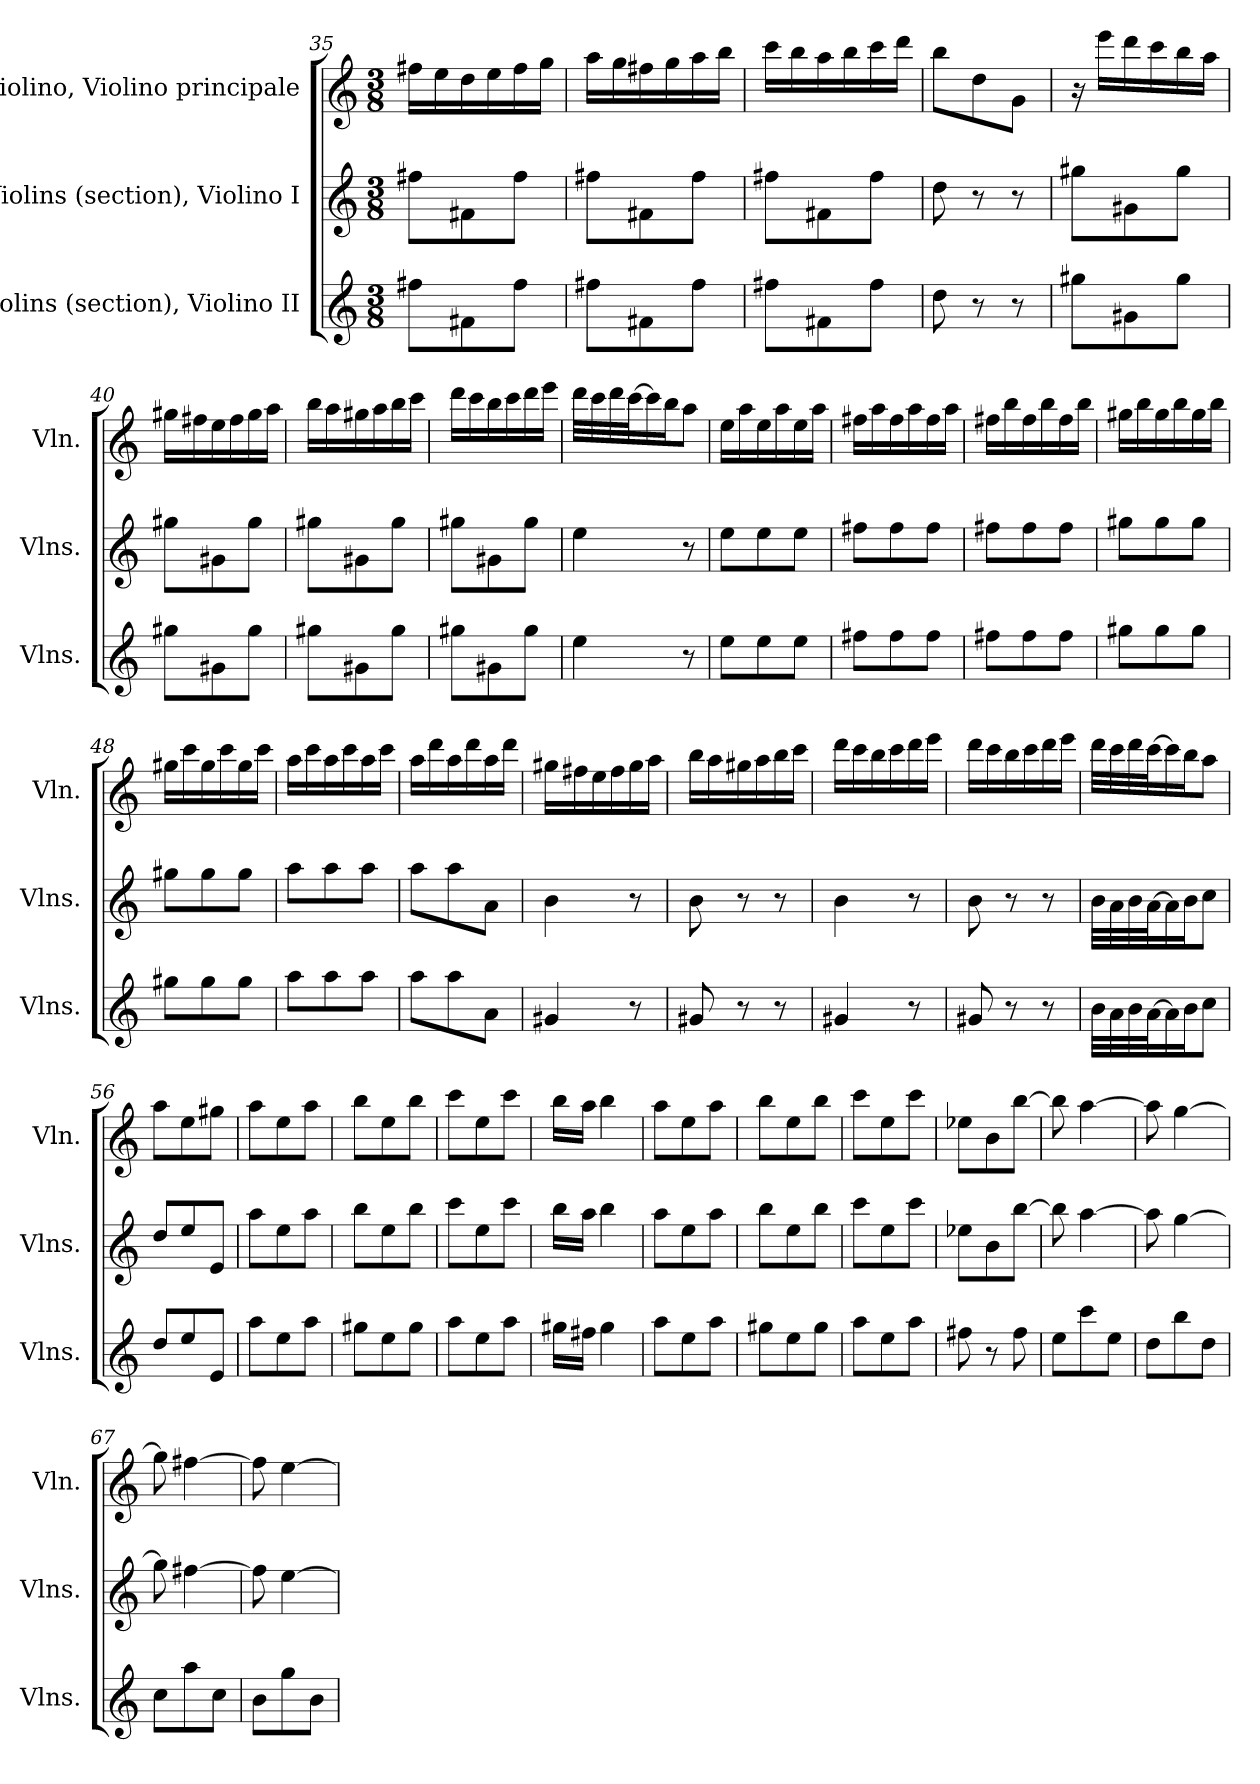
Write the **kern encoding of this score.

**kern	**kern	**kern
*part3	*part2	*part1
*staff3	*staff2	*staff1
*I"Violins (section), Violino II	*I"Violins (section), Violino I	*I"Violino, Violino principale
*I'Vlns.	*I'Vlns.	*I'Vln.
*clefG2	*clefG2	*clefG2
*k[]	*k[]	*k[]
*M3/8	*M3/8	*M3/8
=35	=35	=35
8ff#X\L	8ff#X\L	16ff#X\LL
.	.	16ee\
8f#X\	8f#X\	16dd\
.	.	16ee\
8ff#\J	8ff#\J	16ff#\
.	.	16gg\JJ
=36	=36	=36
8ff#X\L	8ff#X\L	16aa\LL
.	.	16gg\
8f#X\	8f#X\	16ff#X\
.	.	16gg\
8ff#\J	8ff#\J	16aa\
.	.	16bb\JJ
=37	=37	=37
8ff#X\L	8ff#X\L	16ccc\LL
.	.	16bb\
8f#X\	8f#X\	16aa\
.	.	16bb\
8ff#\J	8ff#\J	16ccc\
.	.	16ddd\JJ
=38	=38	=38
8dd\	8dd\	8bb\L
8r	8r	8dd\
8r	8r	8g\J
=39	=39	=39
8gg#X\L	8gg#X\L	16r
.	.	16eee\LL
8g#X\	8g#X\	16ddd\
.	.	16ccc\
8gg#\J	8gg#\J	16bb\
.	.	16aa\JJ
!!LO:PB:g=z
=40	=40	=40
8gg#X\L	8gg#X\L	16gg#X\LL
.	.	16ff#X\
8g#X\	8g#X\	16ee\
.	.	16ff#\
8gg#\J	8gg#\J	16gg#\
.	.	16aa\JJ
=41	=41	=41
8gg#X\L	8gg#X\L	16bb\LL
.	.	16aa\
8g#X\	8g#X\	16gg#X\
.	.	16aa\
8gg#\J	8gg#\J	16bb\
.	.	16ccc\JJ
=42	=42	=42
8gg#X\L	8gg#X\L	16ddd\LL
.	.	16ccc\
8g#X\	8g#X\	16bb\
.	.	16ccc\
8gg#\J	8gg#\J	16ddd\
.	.	16eee\JJ
=43	=43	=43
4ee\	4ee\	32ddd\LLL
.	.	32ccc\
.	.	32ddd\
.	.	[32ccc\J
.	.	16ccc\]
.	.	16bb\J
8r	8r	8aa\J
=44	=44	=44
8ee\L	8ee\L	16ee\LL
.	.	16aa\
8ee\	8ee\	16ee\
.	.	16aa\
8ee\J	8ee\J	16ee\
.	.	16aa\JJ
!!LO:LB:g=z
=45	=45	=45
8ff#X\L	8ff#X\L	16ff#X\LL
.	.	16aa\
8ff#\	8ff#\	16ff#\
.	.	16aa\
8ff#\J	8ff#\J	16ff#\
.	.	16aa\JJ
=46	=46	=46
8ff#X\L	8ff#X\L	16ff#X\LL
.	.	16bb\
8ff#\	8ff#\	16ff#\
.	.	16bb\
8ff#\J	8ff#\J	16ff#\
.	.	16bb\JJ
=47	=47	=47
8gg#X\L	8gg#X\L	16gg#X\LL
.	.	16bb\
8gg#\	8gg#\	16gg#\
.	.	16bb\
8gg#\J	8gg#\J	16gg#\
.	.	16bb\JJ
=48	=48	=48
8gg#X\L	8gg#X\L	16gg#X\LL
.	.	16ccc\
8gg#\	8gg#\	16gg#\
.	.	16ccc\
8gg#\J	8gg#\J	16gg#\
.	.	16ccc\JJ
=49	=49	=49
8aa\L	8aa\L	16aa\LL
.	.	16ccc\
8aa\	8aa\	16aa\
.	.	16ccc\
8aa\J	8aa\J	16aa\
.	.	16ccc\JJ
=50	=50	=50
8aa\L	8aa\L	16aa\LL
.	.	16ddd\
8aa\	8aa\	16aa\
.	.	16ddd\
8a\J	8a\J	16aa\
.	.	16ddd\JJ
!!LO:LB:g=z
=51	=51	=51
4g#X/	4b\	16gg#X\LL
.	.	16ff#X\
.	.	16ee\
.	.	16ff#\
8r	8r	16gg#\
.	.	16aa\JJ
=52	=52	=52
8g#X/	8b\	16bb\LL
.	.	16aa\
8r	8r	16gg#X\
.	.	16aa\
8r	8r	16bb\
.	.	16ccc\JJ
=53	=53	=53
4g#X/	4b\	16ddd\LL
.	.	16ccc\
.	.	16bb\
.	.	16ccc\
8r	8r	16ddd\
.	.	16eee\JJ
=54	=54	=54
8g#X/	8b\	16ddd\LL
.	.	16ccc\
8r	8r	16bb\
.	.	16ccc\
8r	8r	16ddd\
.	.	16eee\JJ
=55	=55	=55
32b\LLL	32b\LLL	32ddd\LLL
32a\	32a\	32ccc\
32b\	32b\	32ddd\
[32a\J	[32a\J	[32ccc\J
16a\]	16a\]	16ccc\]
16b\J	16b\J	16bb\J
8cc\J	8cc\J	8aa\J
=56	=56	=56
8dd/L	8dd/L	8aa\L
8ee/	8ee/	8ee\
8e/J	8e/J	8gg#X\J
!!LO:LB:g=z
=57	=57	=57
8aa\L	8aa\L	8aa\L
8ee\	8ee\	8ee\
8aa\J	8aa\J	8aa\J
=58	=58	=58
8gg#X\L	8bb\L	8bb\L
8ee\	8ee\	8ee\
8gg#\J	8bb\J	8bb\J
=59	=59	=59
8aa\L	8ccc\L	8ccc\L
8ee\	8ee\	8ee\
8aa\J	8ccc\J	8ccc\J
=60	=60	=60
16gg#X\LL	16bb\LL	16bb\LL
16ff#X\JJ	16aa\JJ	16aa\JJ
4gg#\	4bb\	4bb\
=61	=61	=61
8aa\L	8aa\L	8aa\L
8ee\	8ee\	8ee\
8aa\J	8aa\J	8aa\J
=62	=62	=62
8gg#X\L	8bb\L	8bb\L
8ee\	8ee\	8ee\
8gg#\J	8bb\J	8bb\J
=63	=63	=63
8aa\L	8ccc\L	8ccc\L
8ee\	8ee\	8ee\
8aa\J	8ccc\J	8ccc\J
=64	=64	=64
8ff#X\	8ee-X\L	8ee-X\L
8r	8b\	8b\
8ff#\	[8bb\J	[8bb\J
=65	=65	=65
8ee\L	8bb\]	8bb\]
8ccc\	[4aa\	[4aa\
8ee\J	.	.
!!LO:LB:g=z
=66	=66	=66
8dd\L	8aa\]	8aa\]
8bb\	[4gg\	[4gg\
8dd\J	.	.
=67	=67	=67
8cc\L	8gg\]	8gg\]
8aa\	[4ff#X\	[4ff#X\
8cc\J	.	.
=68	=68	=68
8b\L	8ff#\]	8ff#\]
8gg\	[4ee\	[4ee\
8b\J	.	.
=	=	=
*-	*-	*-
